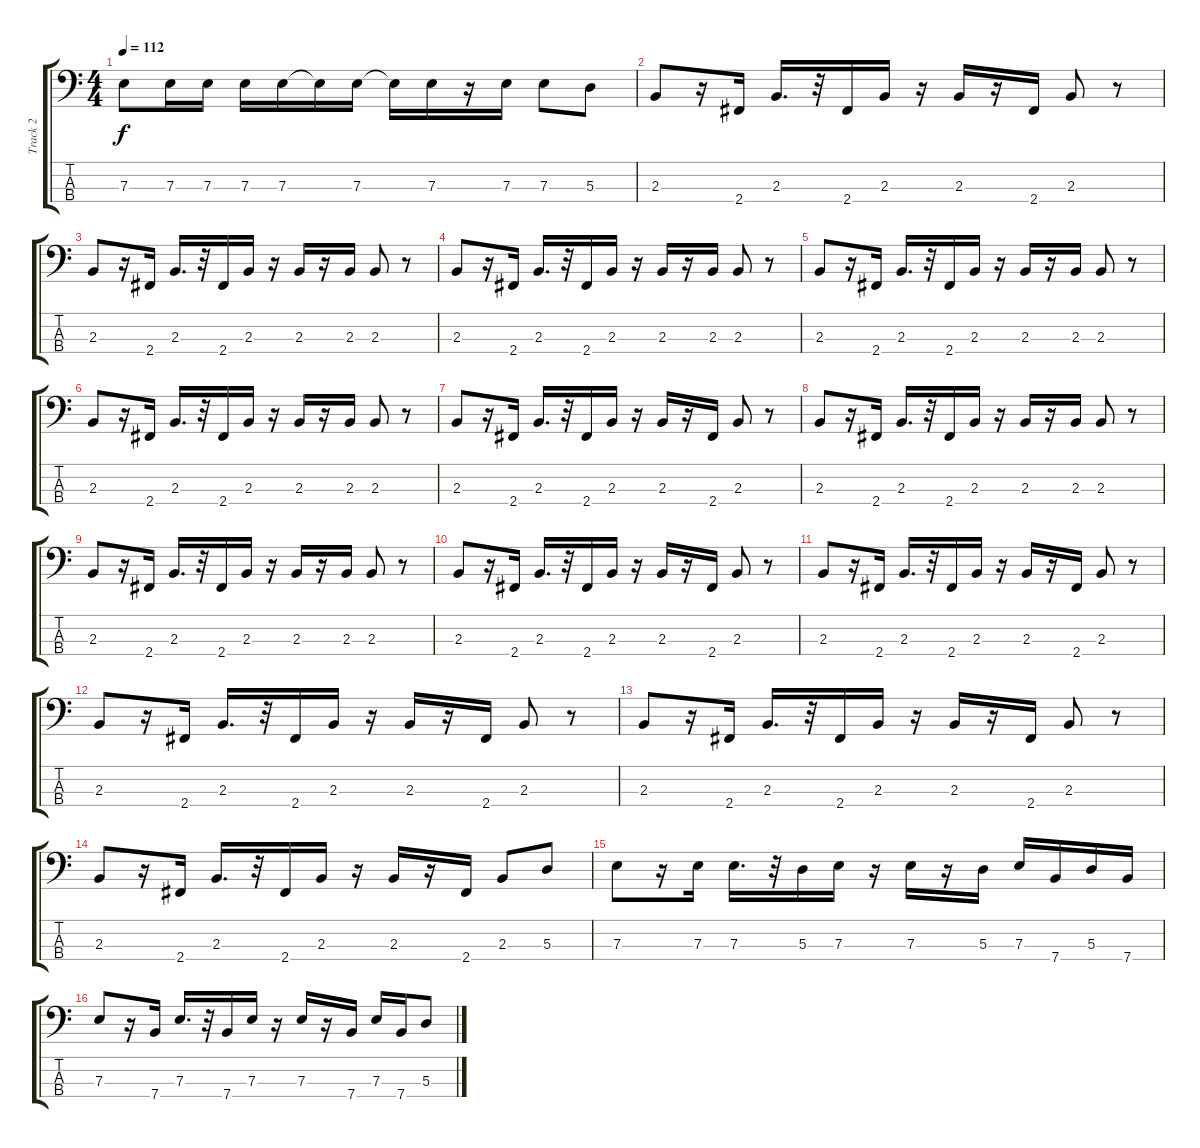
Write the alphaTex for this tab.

\track ("Track 2" "Track 2") {instrument electricbasspick}
\staff {score tabs}
\tuning (G2 D2 A1 E1) {hide}
\ts (4 4)
\tempo 112
\clef f4
\ks c
7.3.8{dy f} 7.3.16 7.3.16 7.3.16 7.3.16 7.3{t}.16 7.3.16 7.3{t}.16 7.3.16 r.16 7.3.16 7.3.8 5.3.8 |
2.3.8 r.16 2.4.16 2.3.16{d} r.32 2.4.16 2.3.16 r.16 2.3.16 r.16 2.4.16 2.3.8 r.8 |
2.3.8 r.16 2.4.16 2.3.16{d} r.32 2.4.16 2.3.16 r.16 2.3.16 r.16 2.3.16 2.3.8 r.8 |
2.3.8 r.16 2.4.16 2.3.16{d} r.32 2.4.16 2.3.16 r.16 2.3.16 r.16 2.3.16 2.3.8 r.8 |
2.3.8 r.16 2.4.16 2.3.16{d} r.32 2.4.16 2.3.16 r.16 2.3.16 r.16 2.3.16 2.3.8 r.8 |
2.3.8 r.16 2.4.16 2.3.16{d} r.32 2.4.16 2.3.16 r.16 2.3.16 r.16 2.3.16 2.3.8 r.8 |
2.3.8 r.16 2.4.16 2.3.16{d} r.32 2.4.16 2.3.16 r.16 2.3.16 r.16 2.4.16 2.3.8 r.8 |
2.3.8 r.16 2.4.16 2.3.16{d} r.32 2.4.16 2.3.16 r.16 2.3.16 r.16 2.3.16 2.3.8 r.8 |
2.3.8 r.16 2.4.16 2.3.16{d} r.32 2.4.16 2.3.16 r.16 2.3.16 r.16 2.3.16 2.3.8 r.8 |
2.3.8 r.16 2.4.16 2.3.16{d} r.32 2.4.16 2.3.16 r.16 2.3.16 r.16 2.4.16 2.3.8 r.8 |
2.3.8 r.16 2.4.16 2.3.16{d} r.32 2.4.16 2.3.16 r.16 2.3.16 r.16 2.4.16 2.3.8 r.8 |
2.3.8 r.16 2.4.16 2.3.16{d} r.32 2.4.16 2.3.16 r.16 2.3.16 r.16 2.4.16 2.3.8 r.8 |
2.3.8 r.16 2.4.16 2.3.16{d} r.32 2.4.16 2.3.16 r.16 2.3.16 r.16 2.4.16 2.3.8 r.8 |
2.3.8 r.16 2.4.16 2.3.16{d} r.32 2.4.16 2.3.16 r.16 2.3.16 r.16 2.4.16 2.3.8 5.3.8 |
7.3.8 r.16 7.3.16 7.3.16{d} r.32 5.3.16 7.3.16 r.16 7.3.16 r.16 5.3.16 7.3.16 7.4.16 5.3.16 7.4.16 |
7.3.8 r.16 7.4.16 7.3.16{d} r.32 7.4.16 7.3.16 r.16 7.3.16 r.16 7.4.16 7.3.16 7.4.16 5.3.8
